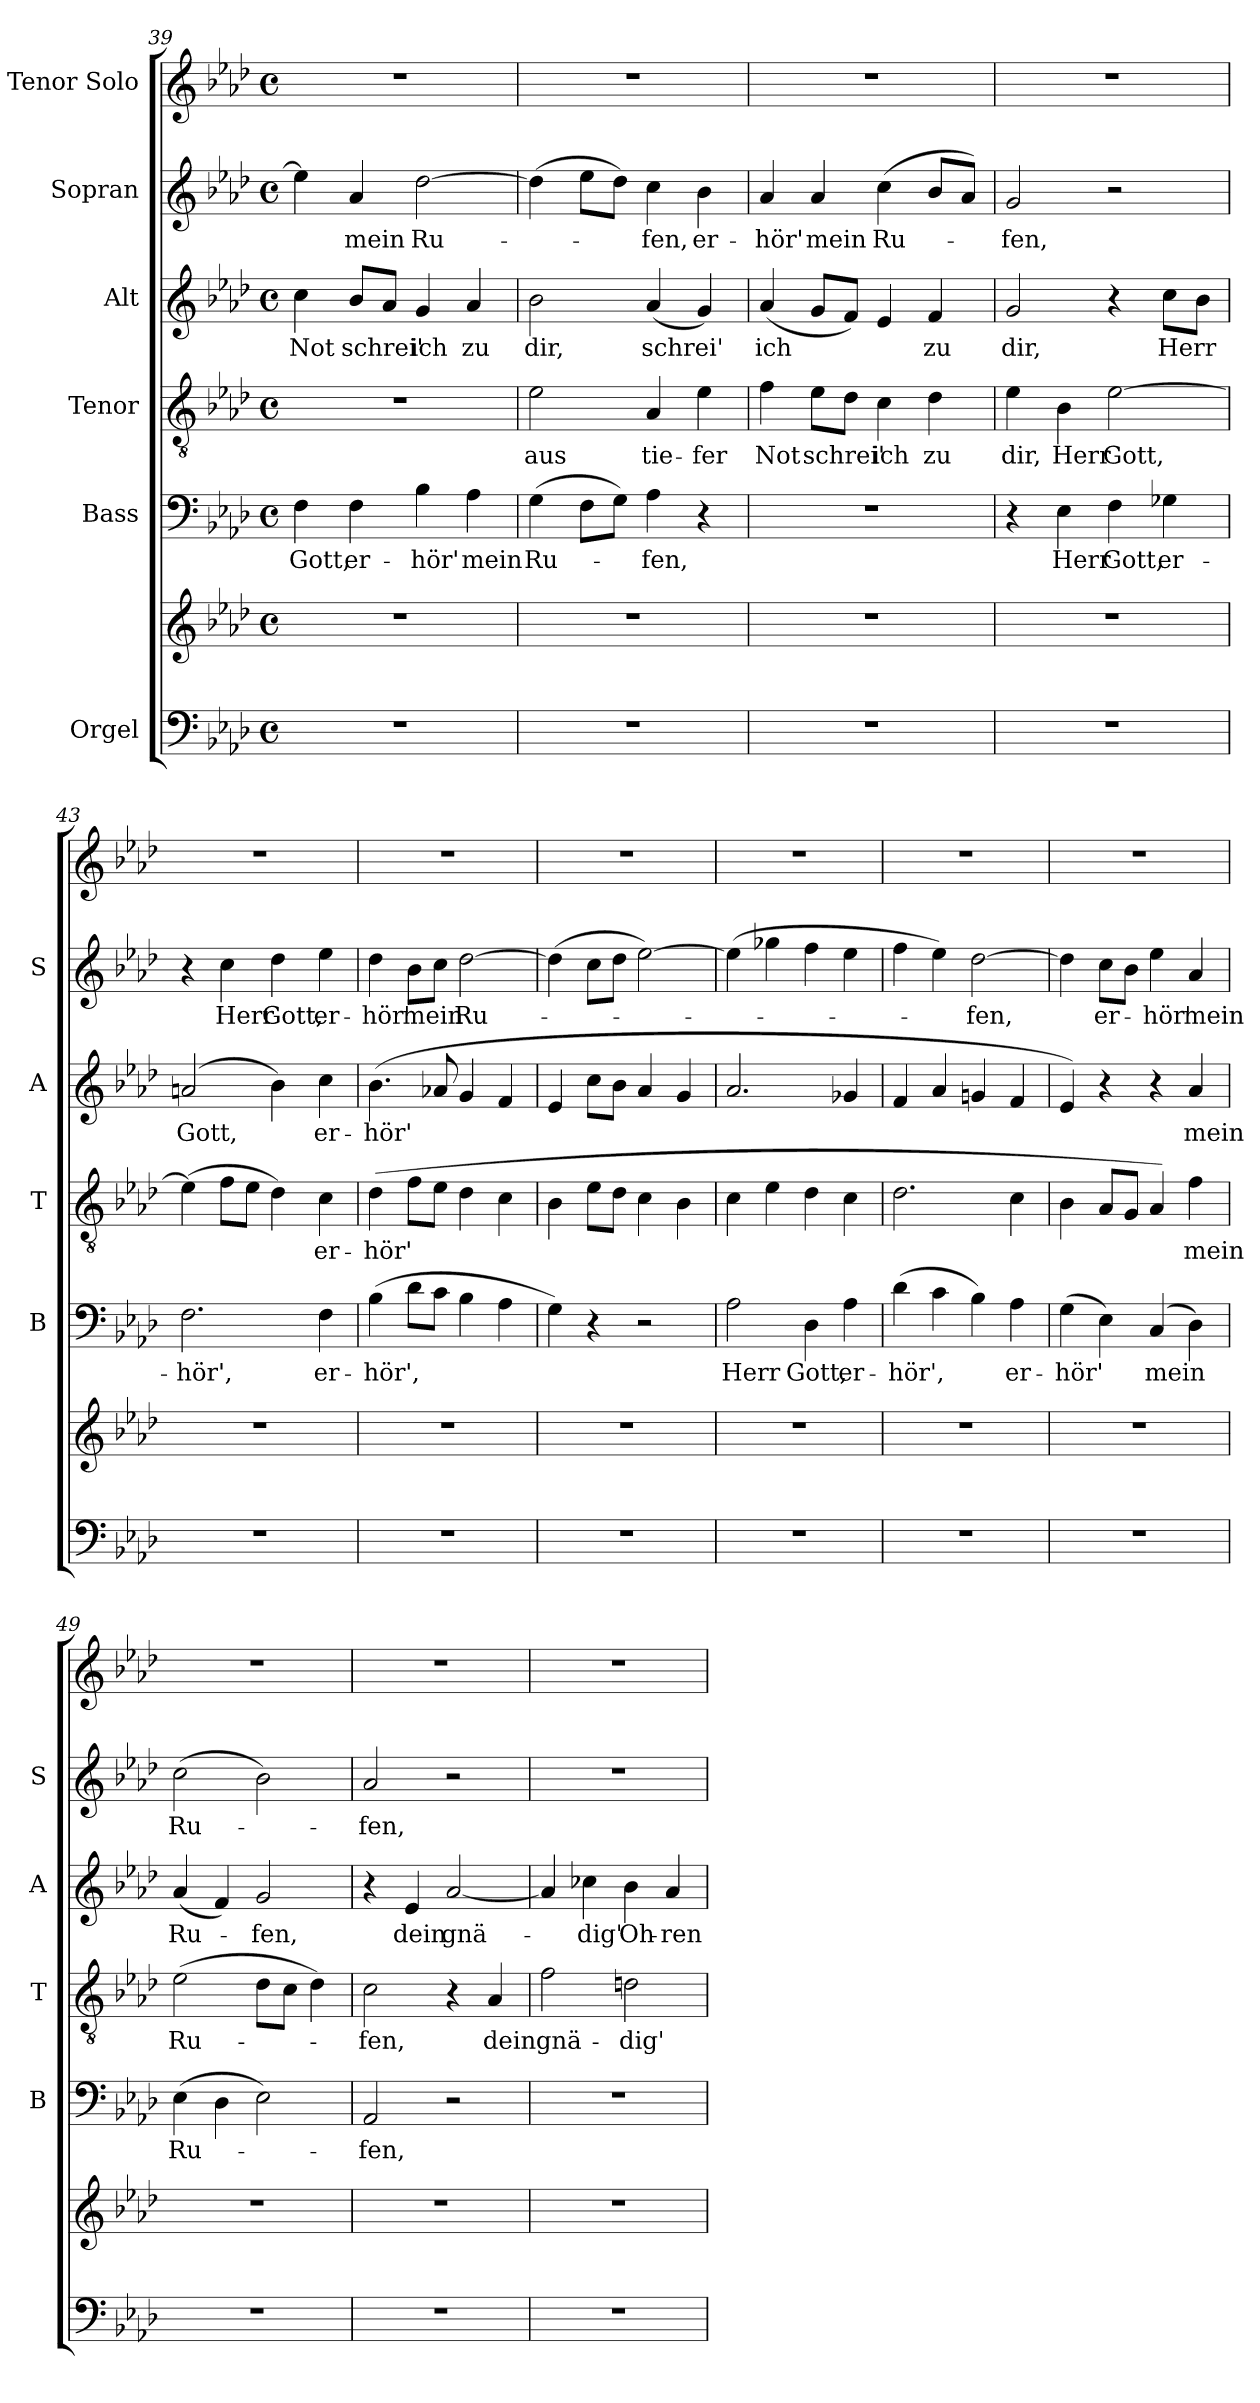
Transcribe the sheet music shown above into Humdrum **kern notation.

**kern	**kern	**kern	**text	**kern	**text	**kern	**text	**kern	**text	**kern
*part6	*part6	*part5	*part5	*part4	*part4	*part3	*part3	*part2	*part2	*part1
*staff7	*staff6	*staff5	*staff5	*staff4	*staff4	*staff3	*staff3	*staff2	*staff2	*staff1
*I"Orgel	*	*I"Bass	*	*I"Tenor	*	*I"Alt	*	*I"Sopran	*	*I"Tenor Solo
*	*	*I'B	*	*I'T	*	*I'A	*	*I'S	*	*
*clefF4	*clefG2	*clefF4	*	*clefGv2	*	*clefG2	*	*clefG2	*	*clefG2
*k[b-e-a-d-]	*k[b-e-a-d-]	*k[b-e-a-d-]	*	*k[b-e-a-d-]	*	*k[b-e-a-d-]	*	*k[b-e-a-d-]	*	*k[b-e-a-d-]
*M4/4	*M4/4	*M4/4	*	*M4/4	*	*M4/4	*	*M4/4	*	*M4/4
*met(c)	*met(c)	*met(c)	*	*met(c)	*	*met(c)	*	*met(c)	*	*met(c)
=39	=39	=39	=39	=39	=39	=39	=39	=39	=39	=39
!	!	!	!LO:LY:b	!	!	!	!LO:LY:b	!	!	!
1r	1r	4F\	Gott,	1r	.	4cc\	Not	4ee-\]	.	1r
!	!	!	!LO:LY:b	!	!	!	!LO:LY:b	!	!LO:LY:b	!
.	.	4F\	er-	.	.	8b-/L	schrei'	4a-/	mein	.
.	.	.	.	.	.	8a-/J	.	.	.	.
!	!	!	!LO:LY:b	!	!	!	!LO:LY:b	!	!LO:LY:b	!
.	.	4B-\	-hör'	.	.	4g/	ich	[2dd-\	Ru-	.
!	!	!	!LO:LY:b	!	!	!	!LO:LY:b	!	!	!
.	.	4A-\	mein	.	.	4a-/	zu	.	.	.
=40	=40	=40	=40	=40	=40	=40	=40	=40	=40	=40
!	!	!	!LO:LY:b	!	!LO:LY:b	!	!LO:LY:b	!	!	!
1r	1r	(>4G\	Ru-	2e-\	aus	2b-\	dir,	(>4dd-\]	.	1r
.	.	8F\L	.	.	.	.	.	8ee-\L	.	.
.	.	8G\J)	.	.	.	.	.	8dd-\J)	.	.
!	!	!	!LO:LY:b	!	!LO:LY:b	!	!LO:LY:b	!	!LO:LY:b	!
.	.	4A-\	-fen,	4A-/	tie-	(<4a-/	schrei'	4cc\	-fen,	.
!	!	!	!	!	!LO:LY:b	!	!	!	!LO:LY:b	!
.	.	4r	.	4e-\	-fer	4g/)	.	4b-\	er-	.
=41	=41	=41	=41	=41	=41	=41	=41	=41	=41	=41
!	!	!	!	!	!LO:LY:b	!	!LO:LY:b	!	!LO:LY:b	!
1r	1r	1r	.	4f\	Not	(<4a-/	ich	4a-/	-hör'	1r
!	!	!	!	!	!LO:LY:b	!	!	!	!LO:LY:b	!
.	.	.	.	8e-\L	schrei'	8g/L	.	4a-/	mein	.
.	.	.	.	8d-\J	.	8f/J)	.	.	.	.
!	!	!	!	!	!LO:LY:b	!	!	!	!LO:LY:b	!
.	.	.	.	4c\	ich	4e-/	.	(>4cc\	Ru-	.
!	!	!	!	!	!LO:LY:b	!	!LO:LY:b	!	!	!
.	.	.	.	4d-\	zu	4f/	zu	8b-/L	.	.
.	.	.	.	.	.	.	.	8a-/J)	.	.
!!LO:PB:g=z
=42	=42	=42	=42	=42	=42	=42	=42	=42	=42	=42
!	!	!	!	!	!LO:LY:b	!	!LO:LY:b	!	!LO:LY:b	!
1r	1r	4r	.	4e-\	dir,	2g/	dir,	2g/	-fen,	1r
!	!	!	!LO:LY:b	!	!LO:LY:b	!	!	!	!	!
.	.	4E-\	Herr	4B-\	Herr	.	.	.	.	.
!	!	!	!LO:LY:b	!	!LO:LY:b	!	!	!	!	!
.	.	4F\	Gott,	[2e-\	Gott,	4r	.	2r	.	.
!	!	!	!LO:LY:b	!	!	!	!LO:LY:b	!	!	!
.	.	4G-X\	er-	.	.	8cc\L	Herr	.	.	.
.	.	.	.	.	.	8b-\J	.	.	.	.
=43	=43	=43	=43	=43	=43	=43	=43	=43	=43	=43
!	!	!	!LO:LY:b	!	!	!	!LO:LY:b	!	!	!
1r	1r	2.F\	-hör',	(>4e-\]	.	(>2an/	Gott,	4r	.	1r
!	!	!	!	!	!	!	!	!	!LO:LY:b	!
.	.	.	.	8f\L	.	.	.	4cc\	Herr	.
.	.	.	.	8e-\J	.	.	.	.	.	.
!	!	!	!	!	!	!	!	!	!LO:LY:b	!
.	.	.	.	4d-\)	.	4b-\)	.	4dd-\	Gott,	.
!	!	!	!LO:LY:b	!	!LO:LY:b	!	!LO:LY:b	!	!LO:LY:b	!
.	.	4F\	er-	4c\	er-	4cc\	er-	4ee-\	er-	.
=44	=44	=44	=44	=44	=44	=44	=44	=44	=44	=44
!	!	!	!LO:LY:b	!	!LO:LY:b	!	!LO:LY:b	!	!LO:LY:b	!
1r	1r	(>4B-\	-hör',	(>4d-\	-hör'	(>4.b-\	-hör'	4dd-\	-hör'	1r
!	!	!	!	!	!	!	!	!	!LO:LY:b	!
.	.	8d-\L	.	8f\L	.	.	.	8b-\L	mein	.
.	.	8c\J	.	8e-\J	.	8a-X/	.	8cc\J	.	.
!	!	!	!	!	!	!	!	!	!LO:LY:b	!
.	.	4B-\	.	4d-\	.	4g/	.	[2dd-\	Ru-	.
.	.	4A-\	.	4c\	.	4f/	.	.	.	.
=45	=45	=45	=45	=45	=45	=45	=45	=45	=45	=45
1r	1r	4G\)	.	4B-\	.	4e-/	.	(>4dd-\]	.	1r
.	.	4r	.	8e-\L	.	8cc\L	.	8cc\L	.	.
.	.	.	.	8d-\J	.	8b-\J	.	8dd-\J	.	.
.	.	2r	.	4c\	.	4a-/	.	[2ee-\)	.	.
.	.	.	.	4B-\	.	4g/	.	.	.	.
=46	=46	=46	=46	=46	=46	=46	=46	=46	=46	=46
!	!	!	!LO:LY:b	!	!	!	!	!	!	!
1r	1r	2A-\	Herr	4c\	.	2.a-/	.	(>4ee-\]	.	1r
.	.	.	.	4e-\	.	.	.	4gg-X\	.	.
!	!	!	!LO:LY:b	!	!	!	!	!	!	!
.	.	4D-\	Gott,	4d-\	.	.	.	4ff\	.	.
!	!	!	!LO:LY:b	!	!	!	!	!	!	!
.	.	4A-\	er-	4c\	.	4g-X/	.	4ee-\	.	.
!!LO:LB:g=z
=47	=47	=47	=47	=47	=47	=47	=47	=47	=47	=47
!	!	!	!LO:LY:b	!	!	!	!	!	!	!
1r	1r	(>4d-\	-hör',	2.d-\	.	4f/	.	4ff\	.	1r
.	.	4c\	.	.	.	4a-/	.	4ee-\)	.	.
!	!	!	!	!	!	!	!	!	!LO:LY:b	!
.	.	4B-\)	.	.	.	4gn/	.	[2dd-\	-fen,	.
!	!	!	!LO:LY:b	!	!	!	!	!	!	!
.	.	4A-\	er-	4c\	.	4f/	.	.	.	.
=48	=48	=48	=48	=48	=48	=48	=48	=48	=48	=48
!	!	!	!LO:LY:b	!	!	!	!	!	!	!
1r	1r	(>4G\	-hör'	4B-\	.	4e-/)	.	4dd-\]	.	1r
!	!	!	!	!	!	!	!	!	!LO:LY:b	!
.	.	4E-\)	.	8A-/L	.	4r	.	8cc\L	er-	.
.	.	.	.	8G/J	.	.	.	8b-\J	.	.
!	!	!	!LO:LY:b	!	!	!	!	!	!LO:LY:b	!
.	.	(>4C/	mein	4A-/)	.	4r	.	4ee-\	-hör'	.
!	!	!	!	!	!LO:LY:b	!	!LO:LY:b	!	!LO:LY:b	!
.	.	4D-\)	.	4f\	mein	4a-/	mein	4a-/	mein	.
=49	=49	=49	=49	=49	=49	=49	=49	=49	=49	=49
!	!	!	!LO:LY:b	!	!LO:LY:b	!	!LO:LY:b	!	!LO:LY:b	!
1r	1r	(>4E-\	Ru-	(>2e-\	Ru-	(<4a-/	Ru-	(>2cc\	Ru-	1r
.	.	4D-\	.	.	.	4f/)	.	.	.	.
!	!	!	!	!	!	!	!LO:LY:b	!	!	!
.	.	2E-\)	.	8d-\L	.	2g/	-fen,	2b-\)	.	.
.	.	.	.	8c\J	.	.	.	.	.	.
.	.	.	.	4d-\)	.	.	.	.	.	.
=50	=50	=50	=50	=50	=50	=50	=50	=50	=50	=50
!	!	!	!LO:LY:b	!	!LO:LY:b	!	!	!	!LO:LY:b	!
1r	1r	2AA-/	-fen,	2c\	-fen,	4r	.	2a-/	-fen,	1r
!	!	!	!	!	!	!	!LO:LY:b	!	!	!
.	.	.	.	.	.	4e-/	dein	.	.	.
!	!	!	!	!	!	!	!LO:LY:b	!	!	!
.	.	2r	.	4r	.	[2a-/	gnä-	2r	.	.
!	!	!	!	!	!LO:LY:b	!	!	!	!	!
.	.	.	.	4A-/	dein	.	.	.	.	.
=51	=51	=51	=51	=51	=51	=51	=51	=51	=51	=51
!	!	!	!	!	!LO:LY:b	!	!	!	!	!
1r	1r	1r	.	2f\	gnä-	4a-/]	.	1r	.	1r
!	!	!	!	!	!	!	!LO:LY:b	!	!	!
.	.	.	.	.	.	4cc-X\	-dig'	.	.	.
!	!	!	!	!	!LO:LY:b	!	!LO:LY:b	!	!	!
.	.	.	.	2dn\	-dig'	4b-\	Oh-	.	.	.
!	!	!	!	!	!	!	!LO:LY:b	!	!	!
.	.	.	.	.	.	4a-/	-ren	.	.	.
=	=	=	=	=	=	=	=	=	=	=
*-	*-	*-	*-	*-	*-	*-	*-	*-	*-	*-
